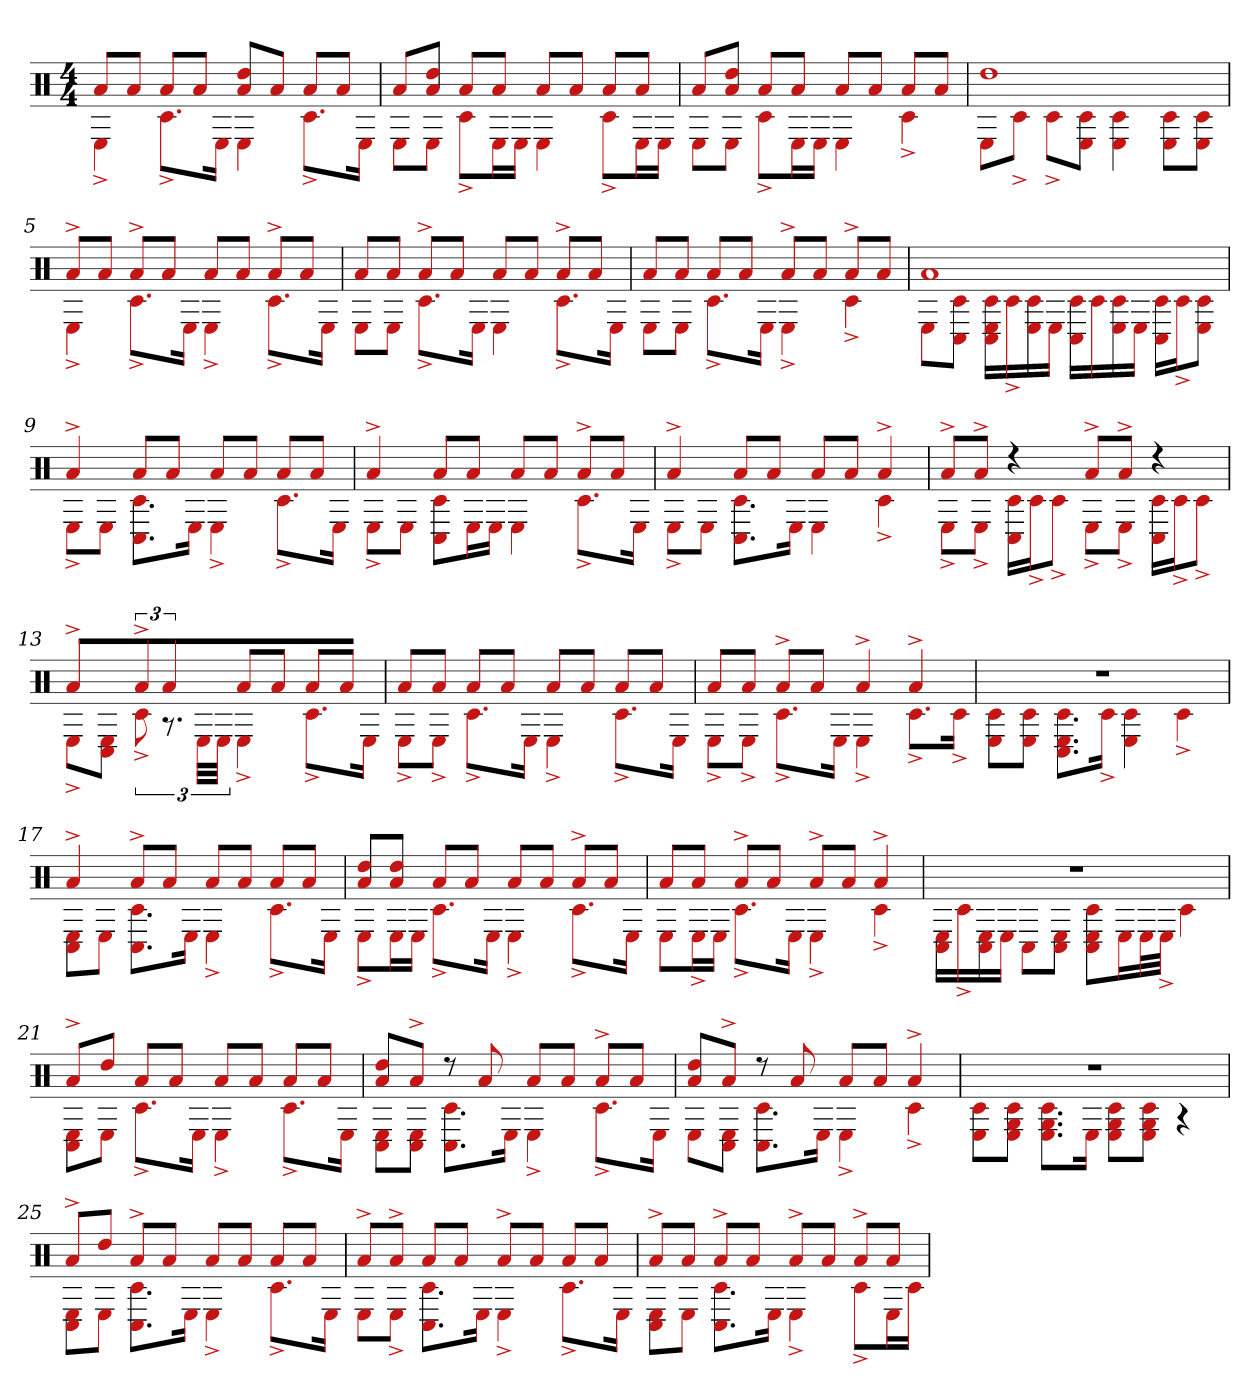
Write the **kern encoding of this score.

**kern
*part1
*staff1
*clefX
*k[]
*M4/4
=1
*^
8aL	4E^
8aJ	.
8aL	8.c#^L
8aJ	.
.	16EJk
8a 8ddL	4E
8aJ	.
8aL	8.c#^L
8aJ	.
.	16EJk
=2	=2
8aL	8EL
8a 8ddJ	8EJ
8aL	8c#^L
8aJ	16EL
.	16EJJ
8aL	4E
8aJ	.
8aL	8c#^L
8aJ	16EL
.	16EJJ
=3	=3
8aL	8EL
8a 8ddJ	8EJ
8aL	8c#^L
8aJ	16EL
.	16EJJ
8aL	4E
8aJ	.
8aL	4c#^
8aJ	.
=4	=4
1dd	8EL
.	8c#^J
.	8c#^L
.	8E 8c#J
.	4E 4c#
.	8E 8c#L
.	8c# 8EJ
=5	=5
8a^L	4E^
8aJ	.
8a^L	8.c#^L
8aJ	.
.	16EJk
8aL	4E^
8aJ	.
8a^L	8.c#^L
8aJ	.
.	16EJk
=6	=6
8aL	8EL
8aJ	8EJ
8a^L	8.c#^L
8aJ	.
.	16EJk
8aL	4E
8aJ	.
8a^L	8.c#^L
8aJ	.
.	16EJk
=7	=7
8aL	8EL
8aJ	8EJ
8aL	8.c#^L
8aJ	.
.	16EJk
8a^L	4E^
8aJ	.
8a^L	4c#^
8aJ	.
=8	=8
1a	8EL
.	8C# 8c#J
.	16C# 16E 16c#LL
.	16c#^
.	16E 16c#
.	16EJJ
.	16C# 16c#LL
.	16c#
.	16E 16c#
.	16EJJ
.	16c# 16C#LL
.	16c#^J
.	8E 8c#J
=9	=9
4a^	8E^L
.	8EJ
8aL	8.c# 8.C#L
8aJ	.
.	16EJk
8aL	4E^
8aJ	.
8aL	8.c#^L
8aJ	.
.	16EJk
=10	=10
4a^	8E^L
.	8EJ
8aL	8c# 8C#L
8aJ	16EL
.	16EJJ
8aL	4E
8aJ	.
8a^L	8.c#^L
8aJ	.
.	16EJk
=11	=11
4a^	8E^L
.	8EJ
8aL	8.c# 8.C#L
8aJ	.
.	16EJk
8aL	4E
8aJ	.
4a^	4c#^
=12	=12
8a^L	8E^L
8a^J	8E^J
4r	16C# 16c#LL
.	16c#^J
.	8c#^J
8a^L	8E^L
8a^J	8E^J
4r	16C# 16c#LL
.	16c#^J
.	8c#^J
=13	=13
4a^	8E^L
.	8C# 8EJ
12a^J	12c#^
6a	12.r
.	48ELLL
.	48EJJJ
8aL	4E^
8aJ	.
8aL	8.c#^L
8aJ	.
.	16EJk
=14	=14
8aL	8E^L
8aJ	8E^J
8aL	8.c#^L
8aJ	.
.	16EJk
8aL	4E^
8aJ	.
8aL	8.c#^L
8aJ	.
.	16EJk
=15	=15
8aL	8E^L
8aJ	8E^J
8a^L	8.c#^L
8aJ	.
.	16EJk
4a^	4E^
4a^	8.c#^L
.	16c#^Jk
=16	=16
1r	8E 8c#L
.	8E 8c#J
.	8.C# 8.E 8.c#L
.	16c#^Jk
.	4E 4c#
.	4c#^
=17	=17
4a^	8C# 8EL
.	8EJ
8a^L	8.C# 8.c#L
8aJ	.
.	16EJk
8aL	4E^
8aJ	.
8aL	8.c#^L
8aJ	.
.	16EJk
=18	=18
8a 8ddL	8E^L
8a 8ddJ	16EL
.	16EJJ
8aL	8.c#^L
8aJ	.
.	16EJk
8aL	4E^
8aJ	.
8a^L	8.c#^L
8aJ	.
.	16EJk
=19	=19
8aL	8EL
8aJ	16E^L
.	16EJJ
8a^L	8.c#^L
8aJ	.
.	16EJk
8a^L	4E^
8aJ	.
4a^	4c#^
=20	=20
1r	16C# 16ELL
.	16c#^
.	16C# 16E
.	16EJJ
.	8C#L
.	8C# 8EJ
.	8E 8C# 8c#L
.	16EL
.	32EL
.	32E^JJJ
.	4c#
=21	=21
8a^L	8C# 8EL
8ddJ	8EJ
8aL	8.c#^L
8aJ	.
.	16EJk
8aL	4E^
8aJ	.
8aL	8.c#^L
8aJ	.
.	16EJk
=22	=22
8a 8ddL	8C# 8EL
8a^J	8C# 8EJ
8r	8.c# 8.C#L
8a	.
.	16EJk
8aL	4E^
8aJ	.
8a^L	8.c#^L
8aJ	.
.	16EJk
=23	=23
8a 8ddL	8EL
8a^J	8E 8C#J
8r	8.c# 8.C#L
8a	.
.	16EJk
8aL	4E^
8aJ	.
4a^	4c#^
=24	=24
1r	8c# 8EL
.	8G 8E 8c#J
.	8.G 8.E 8.c#L
.	16EJk
.	8G 8c# 8EL
.	8G 8E 8c#J
.	4r
=25	=25
8a^L	8E 8C#L
8ddJ	8EJ
8a^L	8.c# 8.C#L
8aJ	.
.	16EJk
8aL	4E^
8aJ	.
8aL	8.c#^L
8aJ	.
.	16EJk
=26	=26
8a^L	8EL
8a^J	8E^J
8aL	8.c# 8.C#L
8aJ	.
.	16EJk
8a^L	4E^
8aJ	.
8aL	8.c#^L
8aJ	.
.	16EJk
=27	=27
8a^L	8E 8C#L
8aJ	8EJ
8a^L	8.c# 8.C#L
8aJ	.
.	16EJk
8a^L	4E^
8aJ	.
8a^L	8c#^L
8aJ	16EL
.	16c#JJ
*v	*v
=
*-
